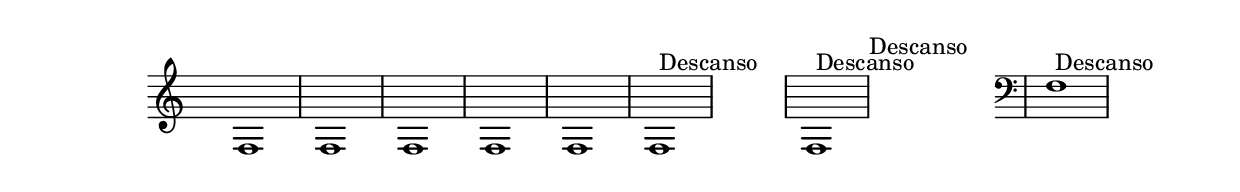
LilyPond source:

\version "2.16.0"

%%\header { texidoc="1 - Nota Nova"}

\relative c {
  \override Staff.TimeSignature #'transparent = ##t
  \override Score.BarNumber #'transparent = ##t
  \override Score.RehearsalMark #'font-size = #-2

  %% CLARINETE
  \tag #'cl {
    f1
  }
  %% FLAUTA
  \tag #'fl {
    f
  }
  %% OBOÉ
  \tag #'ob {
    f
  }
  %% SAX ALTO
  \tag #'saxa {
    f
  }
  %% SAX TENOR
  \tag #'saxt {
    f
  }
  %% SAX GENES
  \tag #'saxg {
    f
  }
  %% TROMPETE
  \tag #'tpt {
    \override Staff.Clef #'transparent = ##t
    \stopStaff
    s^\markup {\hspace #-7 "Descanso"}
  }
  %% TROMPA
  \tag #'tpa {
    \override Staff.Clef #'transparent = ##f
    \startStaff
    f
  }
  %% TROMPA OP
  \tag #'tpaop {
    \override Staff.Clef #'transparent = ##t
    \stopStaff
    s^\markup {\hspace #-7 "Descanso"}
  }
  %% TROMBONE
  \tag #'tbn {
    \override Staff.Clef #'transparent = ##t
    \stopStaff
    s^\markup {\hspace #-7 "Descanso"}
  }
  %% TUBA MIB
  \tag #'tbamib {
    \override Staff.Clef #'transparent = ##f
    \startStaff
    \clef bass
    f
  }
  %% TUBA SIB
  \tag #'tbasib {
    \override Staff.Clef #'transparent = ##t
    \stopStaff
    s^\markup {\hspace #-7 "Descanso"}
  }

  %% END DOCUMENT
}
